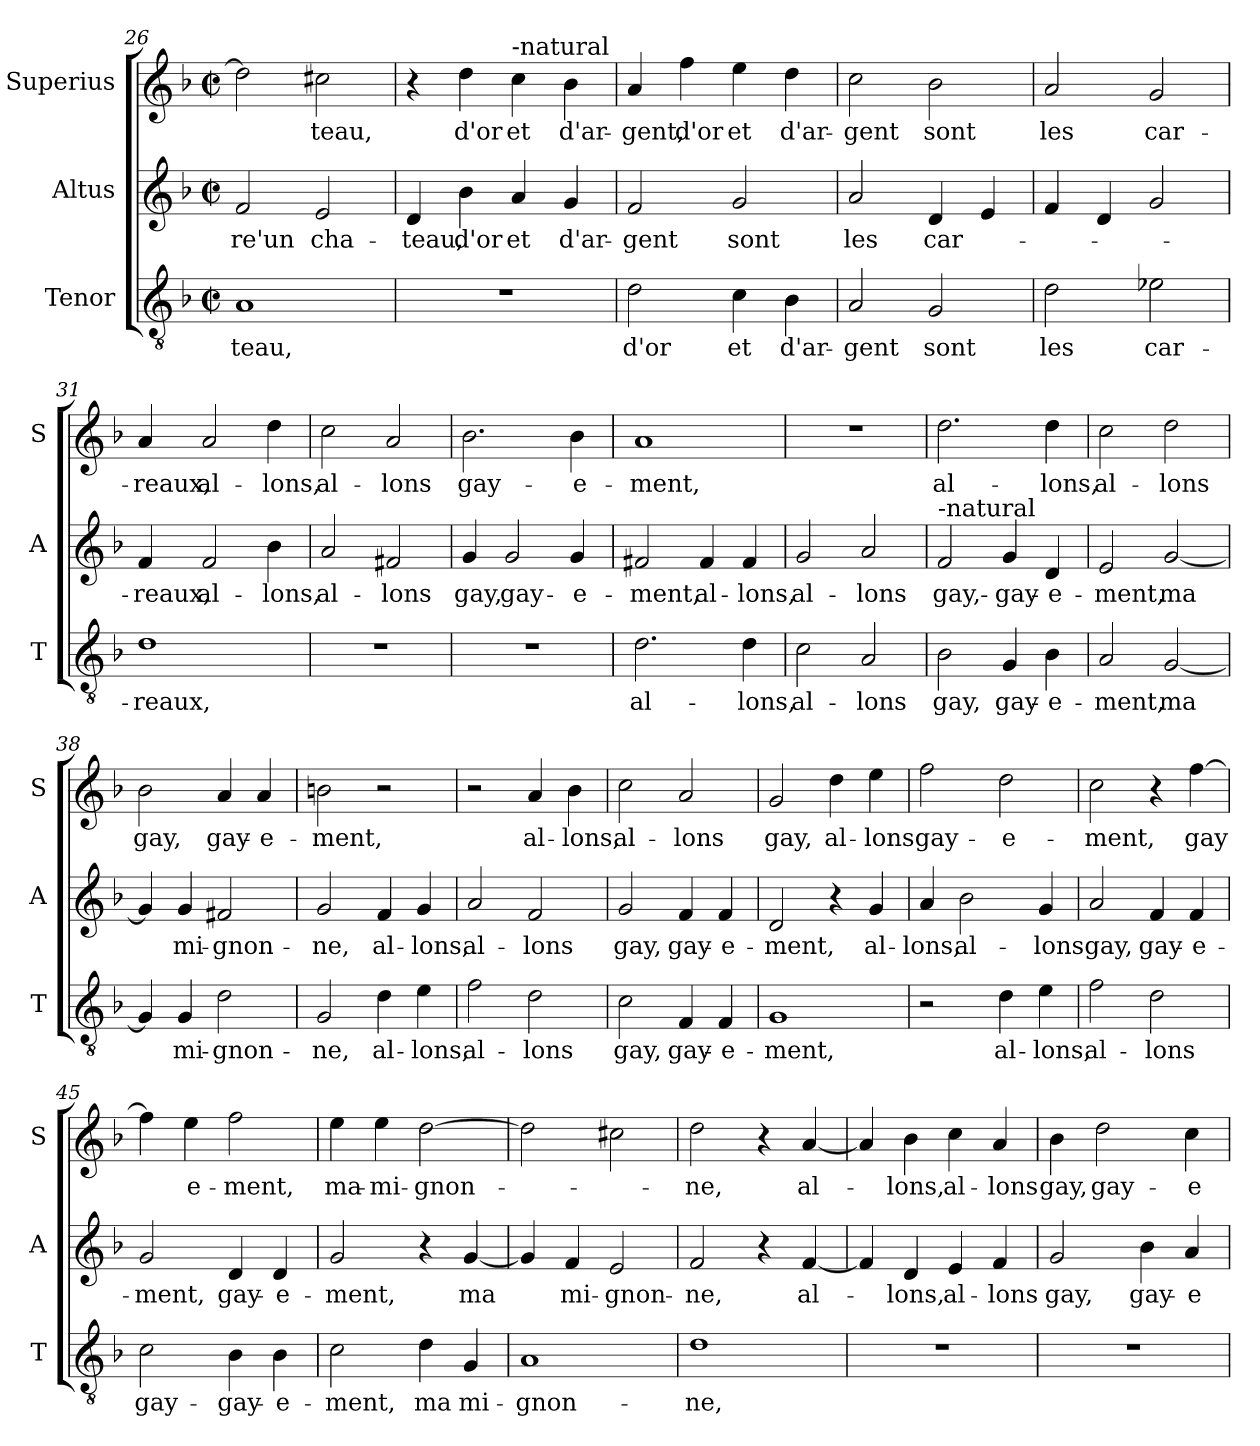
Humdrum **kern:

**kern	**text	**kern	**text	**kern	**text
*part3	*part3	*part2	*part2	*part1	*part1
*staff3	*staff3	*staff2	*staff2	*staff1	*staff1
*I"Tenor	*	*I"Altus	*	*I"Superius	*
*I'T	*	*I'A	*	*I'S	*
!!LO:LB:g=z
*clefGv2	*	*clefG2	*	*clefG2	*
*k[b-]	*	*k[b-]	*	*k[b-]	*
*F:	*	*F:	*	*F:	*
*M2/2	*	*M2/2	*	*M2/2	*
*met(c|)	*	*met(c|)	*	*met(c|)	*
=26	=26	=26	=26	=26	=26
!	!LO:LY:b	!	!LO:LY:b	!	!
1A	-teau,	2f/	-re'un	2dd\]	.
!	!	!	!LO:LY:b	!	!LO:LY:b
.	.	2e/	cha-	2cc#X\	-teau,
=27	=27	=27	=27	=27	=27
!	!	!	!LO:LY:b	!	!
1r	.	4d/	-teau,	4r	.
!	!	!	!LO:LY:b	!	!LO:LY:b
.	.	4b-\	d'or	4dd\	d'or
!	!	!	!	!LO:TX:a:t=-natural	!
!	!	!	!LO:LY:b	!	!LO:LY:b
.	.	4a/	et	4cc\	et
!	!	!	!LO:LY:b	!	!LO:LY:b
.	.	4g/	d'ar-	4b-\	d'ar-
=28	=28	=28	=28	=28	=28
!	!LO:LY:b	!	!LO:LY:b	!	!LO:LY:b
2d\	d'or	2f/	-gent	4a/	-gent,
!	!	!	!	!	!LO:LY:b
.	.	.	.	4ff\	d'or
!	!LO:LY:b	!	!LO:LY:b	!	!LO:LY:b
4c\	et	2g/	sont	4ee\	et
!	!LO:LY:b	!	!	!	!LO:LY:b
4B-\	d'ar-	.	.	4dd\	d'ar-
=29	=29	=29	=29	=29	=29
!	!LO:LY:b	!	!LO:LY:b	!	!LO:LY:b
2A/	-gent	2a/	les	2cc\	-gent
!	!LO:LY:b	!	!LO:LY:b	!	!LO:LY:b
2G/	sont	4d/	car-	2b-\	sont
.	.	4e/	.	.	.
=30	=30	=30	=30	=30	=30
!	!LO:LY:b	!	!	!	!LO:LY:b
2d\	les	4f/	.	2a/	les
.	.	4d/	.	.	.
!	!LO:LY:b	!	!	!	!LO:LY:b
2e-X\	car-	2g/	.	2g/	car-
!!LO:LB:g=z
=31	=31	=31	=31	=31	=31
!	!LO:LY:b	!	!LO:LY:b	!	!LO:LY:b
1d	-reaux,	4f/	-reaux,	4a/	-reaux,
!	!	!	!LO:LY:b	!	!LO:LY:b
.	.	2f/	al-	2a/	al-
!	!	!	!LO:LY:b	!	!LO:LY:b
.	.	4b-\	-lons,	4dd\	-lons,
=32	=32	=32	=32	=32	=32
!	!	!	!LO:LY:b	!	!LO:LY:b
1r	.	2a/	al-	2cc\	al-
!	!	!	!LO:LY:b	!	!LO:LY:b
.	.	2f#X/	-lons	2a/	-lons
=33	=33	=33	=33	=33	=33
!	!	!	!LO:LY:b	!	!LO:LY:b
1r	.	4g/	gay,	2.b-\	gay-
!	!	!	!LO:LY:b	!	!
.	.	2g/	gay-	.	.
!	!	!	!LO:LY:b	!	!LO:LY:b
.	.	4g/	-e-	4b-\	-e-
=34	=34	=34	=34	=34	=34
!	!LO:LY:b	!	!LO:LY:b	!	!LO:LY:b
2.d\	al-	2f#X/	-ment,	1a	-ment,
!	!	!	!LO:LY:b	!	!
.	.	4f#/	al-	.	.
!	!LO:LY:b	!	!LO:LY:b	!	!
4d\	-lons,	4f#/	-lons,	.	.
=35	=35	=35	=35	=35	=35
!	!LO:LY:b	!	!LO:LY:b	!	!
2c\	al-	2g/	al-	1r	.
!	!LO:LY:b	!	!LO:LY:b	!	!
2A/	-lons	2a/	-lons	.	.
!!LO:PB:g=z
=36	=36	=36	=36	=36	=36
!	!	!LO:TX:a:t=-natural	!	!	!
!	!LO:LY:b	!	!LO:LY:b	!	!LO:LY:b
2B-\	gay,	2f/	gay,-	2.dd\	al-
!	!LO:LY:b	!	!LO:LY:b	!	!
4G/	gay-	4g/	-gay-	.	.
!	!LO:LY:b	!	!LO:LY:b	!	!LO:LY:b
4B-\	-e-	4d/	-e-	4dd\	-lons,
=37	=37	=37	=37	=37	=37
!	!LO:LY:b	!	!LO:LY:b	!	!LO:LY:b
2A/	-ment,	2e/	-ment,	2cc\	al-
!	!LO:LY:b	!	!LO:LY:b	!	!LO:LY:b
[2G/	ma	[2g/	ma	2dd\	-lons
=38	=38	=38	=38	=38	=38
!	!	!	!	!	!LO:LY:b
4G/]	.	4g/]	.	2b-\	gay,
!	!LO:LY:b	!	!LO:LY:b	!	!
4G/	mi-	4g/	mi-	.	.
!	!LO:LY:b	!	!LO:LY:b	!	!LO:LY:b
2d\	-gnon-	2f#X/	-gnon-	4a/	gay-
!	!	!	!	!	!LO:LY:b
.	.	.	.	4a/	-e-
=39	=39	=39	=39	=39	=39
!	!LO:LY:b	!	!LO:LY:b	!	!LO:LY:b
2G/	-ne,	2g/	-ne,	2bn\	-ment,
!	!LO:LY:b	!	!LO:LY:b	!	!
4d\	al-	4f/	al-	2r	.
!	!LO:LY:b	!	!LO:LY:b	!	!
4e\	-lons,	4g/	-lons,	.	.
=40	=40	=40	=40	=40	=40
!	!LO:LY:b	!	!LO:LY:b	!	!
2f\	al-	2a/	al-	2r	.
!	!LO:LY:b	!	!LO:LY:b	!	!LO:LY:b
2d\	-lons	2f/	-lons	4a/	al-
!	!	!	!	!	!LO:LY:b
.	.	.	.	4b-\	-lons,
!!LO:LB:g=z
=41	=41	=41	=41	=41	=41
!	!LO:LY:b	!	!LO:LY:b	!	!LO:LY:b
2c\	gay,	2g/	gay,	2cc\	al-
!	!LO:LY:b	!	!LO:LY:b	!	!LO:LY:b
4F/	gay-	4f/	gay-	2a/	-lons
!	!LO:LY:b	!	!LO:LY:b	!	!
4F/	-e-	4f/	-e-	.	.
=42	=42	=42	=42	=42	=42
!	!LO:LY:b	!	!LO:LY:b	!	!LO:LY:b
1G	-ment,	2d/	-ment,	2g/	gay,
!	!	!	!	!	!LO:LY:b
.	.	4r	.	4dd\	al-
!	!	!	!LO:LY:b	!	!LO:LY:b
.	.	4g/	al-	4ee\	-lons
=43	=43	=43	=43	=43	=43
!	!	!	!LO:LY:b	!	!LO:LY:b
2r	.	4a/	-lons,	2ff\	gay-
!	!	!	!LO:LY:b	!	!
.	.	2b-\	al-	.	.
!	!LO:LY:b	!	!	!	!LO:LY:b
4d\	al-	.	.	2dd\	-e-
!	!LO:LY:b	!	!LO:LY:b	!	!
4e\	-lons,	4g/	-lons	.	.
=44	=44	=44	=44	=44	=44
!	!LO:LY:b	!	!LO:LY:b	!	!LO:LY:b
2f\	al-	2a/	gay,	2cc\	-ment,
!	!LO:LY:b	!	!LO:LY:b	!	!
2d\	-lons	4f/	gay-	4r	.
!	!	!	!LO:LY:b	!	!LO:LY:b
.	.	4f/	-e-	[4ff\	gay
=45	=45	=45	=45	=45	=45
!	!LO:LY:b	!	!LO:LY:b	!	!
2c\	gay-	2g/	-ment,	4ff\]	.
!	!	!	!	!	!LO:LY:b
.	.	.	.	4ee\	e-
!	!LO:LY:b	!	!LO:LY:b	!	!LO:LY:b
4B-\	-gay-	4d/	gay-	2ff\	-ment,
!	!LO:LY:b	!	!LO:LY:b	!	!
4B-\	-e-	4d/	-e-	.	.
!!LO:LB:g=z
=46	=46	=46	=46	=46	=46
!	!LO:LY:b	!	!LO:LY:b	!	!LO:LY:b
2c\	-ment,	2g/	-ment,	4ee\	ma-
!	!	!	!	!	!LO:LY:b
.	.	.	.	4ee\	-mi-
!	!LO:LY:b	!	!	!	!LO:LY:b
4d\	ma	4r	.	[2dd\	-gnon-
!	!LO:LY:b	!	!LO:LY:b	!	!
4G/	mi-	[4g/	ma	.	.
=47	=47	=47	=47	=47	=47
!	!LO:LY:b	!	!	!	!
1A	-gnon-	4g/]	.	2dd\]	.
!	!	!	!LO:LY:b	!	!
.	.	4f/	mi-	.	.
!	!	!	!LO:LY:b	!	!
.	.	2e/	-gnon-	2cc#X\	.
=48	=48	=48	=48	=48	=48
!	!LO:LY:b	!	!LO:LY:b	!	!LO:LY:b
1d	-ne,	2f/	-ne,	2dd\	-ne,
.	.	4r	.	4r	.
!	!	!	!LO:LY:b	!	!LO:LY:b
.	.	[4f/	al-	[4a/	al-
=49	=49	=49	=49	=49	=49
1r	.	4f/]	.	4a/]	.
!	!	!	!LO:LY:b	!	!LO:LY:b
.	.	4d/	-lons,	4b-\	-lons,
!	!	!	!LO:LY:b	!	!LO:LY:b
.	.	4e/	al-	4cc\	al-
!	!	!	!LO:LY:b	!	!LO:LY:b
.	.	4f/	-lons	4a/	-lons
=50	=50	=50	=50	=50	=50
!	!	!	!LO:LY:b	!	!LO:LY:b
1r	.	2g/	gay,	4b-\	gay,
!	!	!	!	!	!LO:LY:b
.	.	.	.	2dd\	gay-
!	!	!	!LO:LY:b	!	!
.	.	4b-\	gay-	.	.
!	!	!	!LO:LY:b	!	!LO:LY:b
.	.	4a/	-e-	4cc\	-e-
=	=	=	=	=	=
*-	*-	*-	*-	*-	*-
